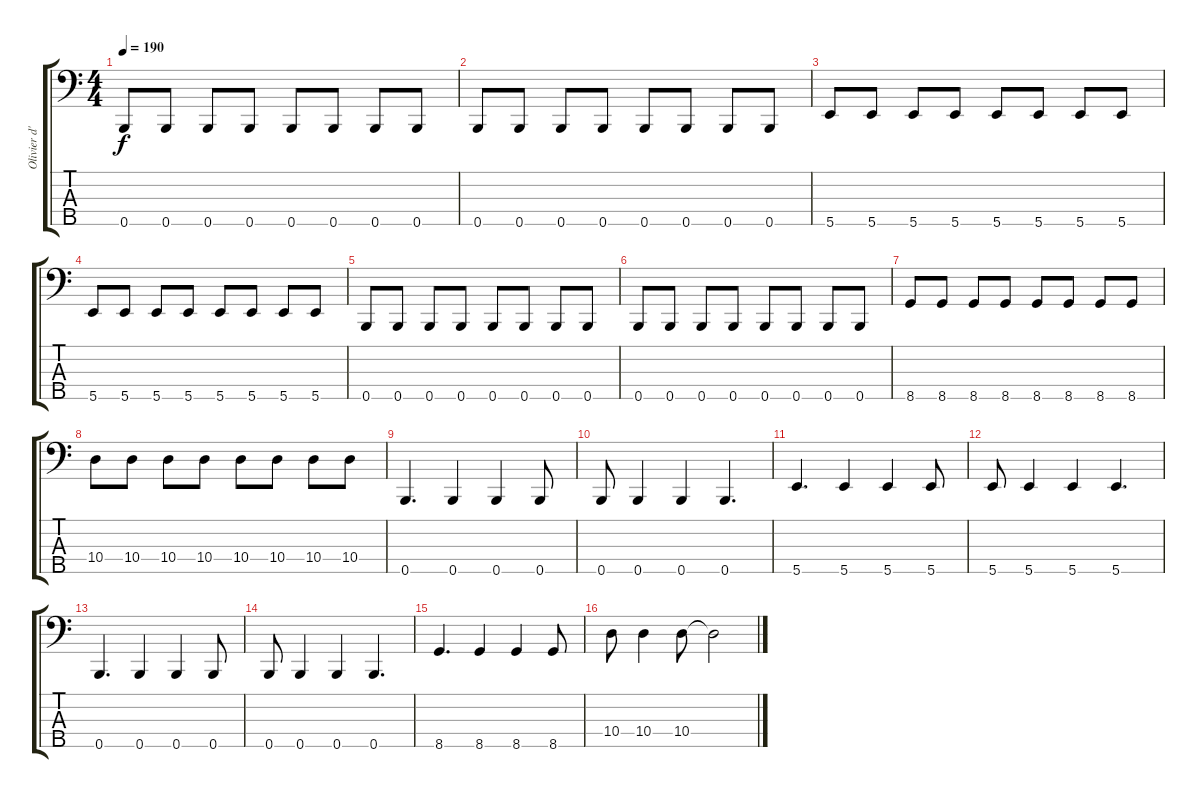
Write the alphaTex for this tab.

\track ("Olivier d'Aries (Bass)" "Olivier d'") {instrument electricbassfinger}
\staff {score tabs}
\tuning (G2 D2 A1 E1 B0) {hide}
\ts (4 4)
\tempo 190
\clef f4
\ks c
0.5.8{dy f} 0.5.8 0.5.8 0.5.8 0.5.8 0.5.8 0.5.8 0.5.8 |
0.5.8 0.5.8 0.5.8 0.5.8 0.5.8 0.5.8 0.5.8 0.5.8 |
5.5.8 5.5.8 5.5.8 5.5.8 5.5.8 5.5.8 5.5.8 5.5.8 |
5.5.8 5.5.8 5.5.8 5.5.8 5.5.8 5.5.8 5.5.8 5.5.8 |
0.5.8 0.5.8 0.5.8 0.5.8 0.5.8 0.5.8 0.5.8 0.5.8 |
0.5.8 0.5.8 0.5.8 0.5.8 0.5.8 0.5.8 0.5.8 0.5.8 |
8.5.8 8.5.8 8.5.8 8.5.8 8.5.8 8.5.8 8.5.8 8.5.8 |
10.4.8 10.4.8 10.4.8 10.4.8 10.4.8 10.4.8 10.4.8 10.4.8 |
0.5.4{d} 0.5.4 0.5.4 0.5.8 |
0.5.8 0.5.4 0.5.4 0.5.4{d} |
5.5.4{d} 5.5.4 5.5.4 5.5.8 |
5.5.8 5.5.4 5.5.4 5.5.4{d} |
0.5.4{d} 0.5.4 0.5.4 0.5.8 |
0.5.8 0.5.4 0.5.4 0.5.4{d} |
8.5.4{d} 8.5.4 8.5.4 8.5.8 |
10.4.8 10.4.4 10.4.8 10.4{t}.2
